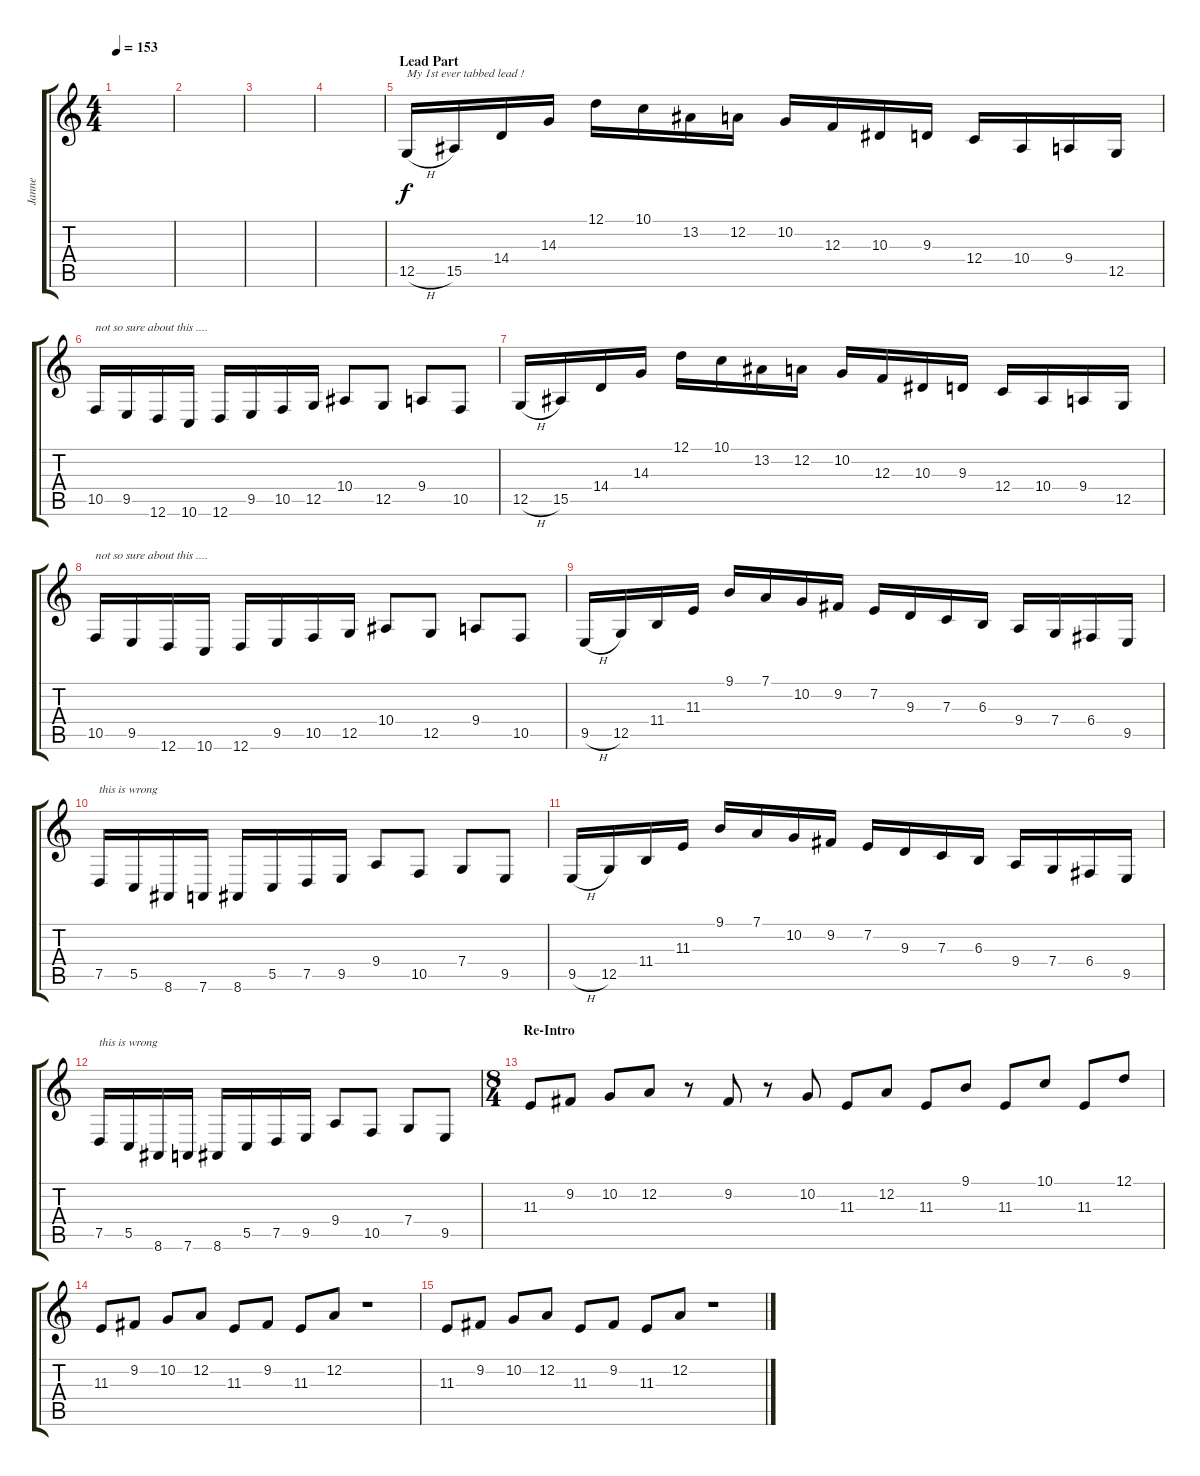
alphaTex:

\track ("Janne" "Janne") {instrument stringensemble1}
\staff {score tabs}
\tuning (D4 A3 F3 C3 G2 D2) {hide}
\ts (4 4)
\tempo 153
\clef g2
\ks c
|
|
|
|
\section ("" "Lead Part")
12.5{h}.16{txt "My 1st ever tabbed lead !"} 15.5.16 14.4.16 14.3.16 12.1.16 10.1.16 13.2.16 12.2.16 10.2.16 12.3.16 10.3.16 9.3.16 12.4.16 10.4.16 9.4.16 12.5.16 |
10.5.16{txt "not so sure about this ...."} 9.5.16 12.6.16 10.6.16 12.6.16 9.5.16 10.5.16 12.5.16 10.4.8 12.5.8 9.4.8 10.5.8 |
12.5{h}.16 15.5.16 14.4.16 14.3.16 12.1.16 10.1.16 13.2.16 12.2.16 10.2.16 12.3.16 10.3.16 9.3.16 12.4.16 10.4.16 9.4.16 12.5.16 |
10.5.16{txt "not so sure about this ...."} 9.5.16 12.6.16 10.6.16 12.6.16 9.5.16 10.5.16 12.5.16 10.4.8 12.5.8 9.4.8 10.5.8 |
9.5{h}.16 12.5.16 11.4.16 11.3.16 9.1.16 7.1.16 10.2.16 9.2.16 7.2.16 9.3.16 7.3.16 6.3.16 9.4.16 7.4.16 6.4.16 9.5.16 |
7.5.16{txt "this is wrong "} 5.5.16 8.6.16 7.6.16 8.6.16 5.5.16 7.5.16 9.5.16 9.4.8 10.5.8 7.4.8 9.5.8 |
9.5{h}.16 12.5.16 11.4.16 11.3.16 9.1.16 7.1.16 10.2.16 9.2.16 7.2.16 9.3.16 7.3.16 6.3.16 9.4.16 7.4.16 6.4.16 9.5.16 |
7.5.16{txt "this is wrong "} 5.5.16 8.6.16 7.6.16 8.6.16 5.5.16 7.5.16 9.5.16 9.4.8 10.5.8 7.4.8 9.5.8 |
\ts (8 4)
\section ("" "Re-Intro")
11.3.8 9.2.8 10.2.8 12.2.8 r.8 9.2.8 r.8 10.2.8 11.3.8 12.2.8 11.3.8 9.1.8 11.3.8 10.1.8 11.3.8 12.1.8 |
11.3.8 9.2.8 10.2.8 12.2.8 11.3.8 9.2.8 11.3.8 12.2.8 r.1 |
11.3.8 9.2.8 10.2.8 12.2.8 11.3.8 9.2.8 11.3.8 12.2.8 r.1
